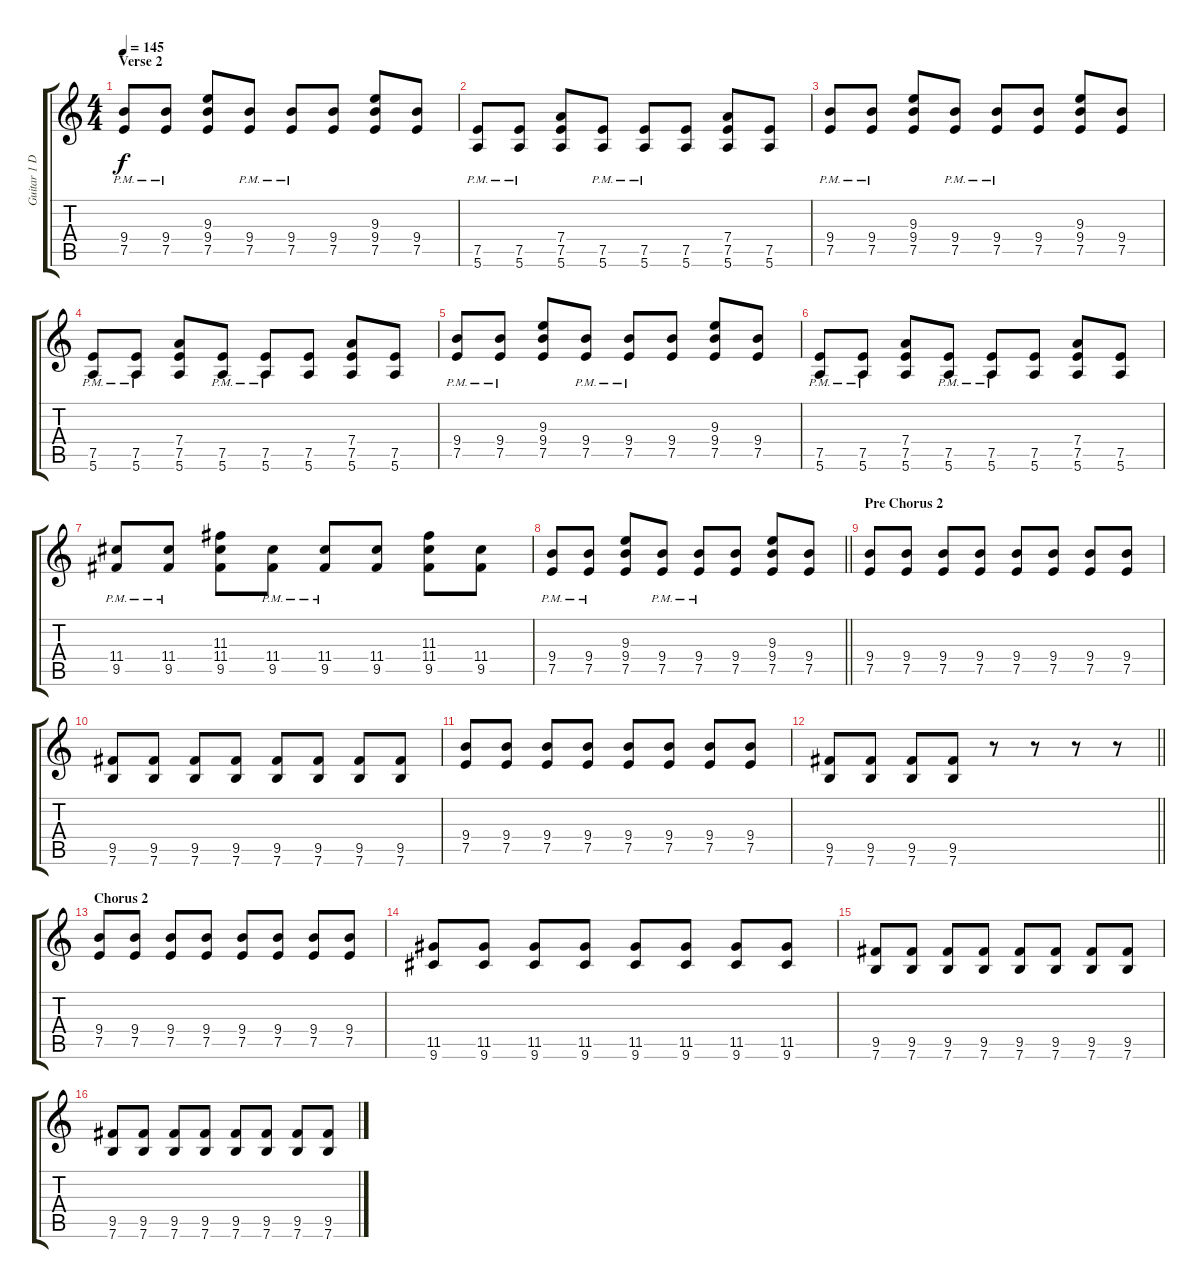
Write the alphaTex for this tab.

\track ("Guitar 1 Distortion" "Guitar 1 D") {instrument distortionguitar}
\staff {score tabs}
\tuning (E4 B3 G3 D3 A2 E2) {hide}
\ts (4 4)
\section ("" "Verse 2")
\tempo 145
\clef g2
\ks c
(9.4{pm} 7.5).8{dy f} (9.4{pm} 7.5).8 (9.3 9.4 7.5).8 (9.4{pm} 7.5).8 (9.4{pm} 7.5).8 (9.4 7.5).8 (9.3 9.4 7.5).8 (9.4 7.5).8 |
(7.5{pm} 5.6).8 (7.5{pm} 5.6).8 (7.4 7.5 5.6).8 (7.5{pm} 5.6).8 (7.5{pm} 5.6).8 (7.5 5.6).8 (7.4 7.5 5.6).8 (7.5 5.6).8 |
(9.4{pm} 7.5).8 (9.4{pm} 7.5).8 (9.3 9.4 7.5).8 (9.4{pm} 7.5).8 (9.4{pm} 7.5).8 (9.4 7.5).8 (9.3 9.4 7.5).8 (9.4 7.5).8 |
(7.5{pm} 5.6).8 (7.5{pm} 5.6).8 (7.4 7.5 5.6).8 (7.5{pm} 5.6).8 (7.5{pm} 5.6).8 (7.5 5.6).8 (7.4 7.5 5.6).8 (7.5 5.6).8 |
(9.4{pm} 7.5).8 (9.4{pm} 7.5).8 (9.3 9.4 7.5).8 (9.4{pm} 7.5).8 (9.4{pm} 7.5).8 (9.4 7.5).8 (9.3 9.4 7.5).8 (9.4 7.5).8 |
(7.5{pm} 5.6).8 (7.5{pm} 5.6).8 (7.4 7.5 5.6).8 (7.5{pm} 5.6).8 (7.5{pm} 5.6).8 (7.5 5.6).8 (7.4 7.5 5.6).8 (7.5 5.6).8 |
(11.4{pm} 9.5).8 (11.4{pm} 9.5).8 (11.3 11.4 9.5).8 (11.4{pm} 9.5).8 (11.4{pm} 9.5).8 (11.4 9.5).8 (11.3 11.4 9.5).8 (11.4 9.5).8 |
\barLineRight lightlight
(9.4{pm} 7.5).8 (9.4{pm} 7.5).8 (9.3 9.4 7.5).8 (9.4{pm} 7.5).8 (9.4{pm} 7.5).8 (9.4 7.5).8 (9.3 9.4 7.5).8 (9.4 7.5).8 |
\section ("" "Pre Chorus 2")
(9.4 7.5).8 (9.4 7.5).8 (9.4 7.5).8 (9.4 7.5).8 (9.4 7.5).8 (9.4 7.5).8 (9.4 7.5).8 (9.4 7.5).8 |
(9.5 7.6).8 (9.5 7.6).8 (9.5 7.6).8 (9.5 7.6).8 (9.5 7.6).8 (9.5 7.6).8 (9.5 7.6).8 (9.5 7.6).8 |
(9.4 7.5).8 (9.4 7.5).8 (9.4 7.5).8 (9.4 7.5).8 (9.4 7.5).8 (9.4 7.5).8 (9.4 7.5).8 (9.4 7.5).8 |
\barLineRight lightlight
(9.5 7.6).8 (9.5 7.6).8 (9.5 7.6).8 (9.5 7.6).8 r.8 r.8 r.8 r.8 |
\section ("" "Chorus 2")
(9.4 7.5).8 (9.4 7.5).8 (9.4 7.5).8 (9.4 7.5).8 (9.4 7.5).8 (9.4 7.5).8 (9.4 7.5).8 (9.4 7.5).8 |
(11.5 9.6).8 (11.5 9.6).8 (11.5 9.6).8 (11.5 9.6).8 (11.5 9.6).8 (11.5 9.6).8 (11.5 9.6).8 (11.5 9.6).8 |
(9.5 7.6).8 (9.5 7.6).8 (9.5 7.6).8 (9.5 7.6).8 (9.5 7.6).8 (9.5 7.6).8 (9.5 7.6).8 (9.5 7.6).8 |
(9.5 7.6).8 (9.5 7.6).8 (9.5 7.6).8 (9.5 7.6).8 (9.5 7.6).8 (9.5 7.6).8 (9.5 7.6).8 (9.5 7.6).8
